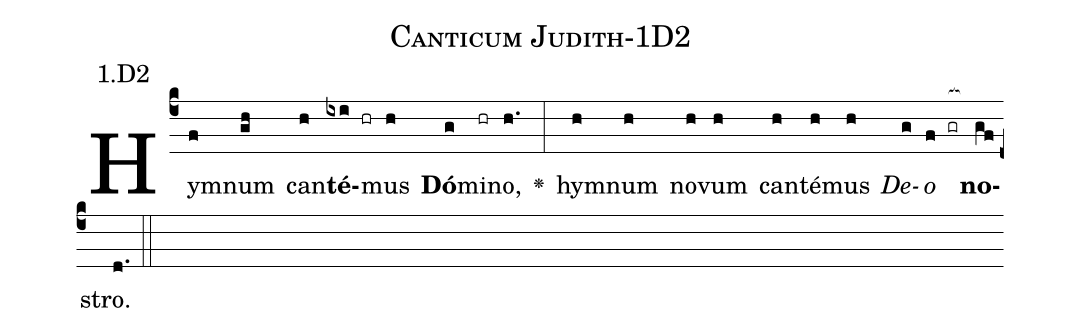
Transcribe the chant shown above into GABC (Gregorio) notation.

name: Canticum Judith-1D2;
annotation: 1.D2;
%%
(c4)Hym(f)num(gh) can(h)<b>té</b>(ixi hr)mus(h) <b>Dó</b>(g)mi(hr)no,(h.) <v>\greheightstar</v>(:) hym(h)num(h) no(h)vum(h) can(h)té(h)mus(h) <i>De</i>(g)<i>o</i>(f gr[ocb:1{]) <b>no</b>(gf[ocb:0}])stro.(d.) (::)


%E(h) u(h) o(g) u(f) a(gf) e.(d.) (::)
